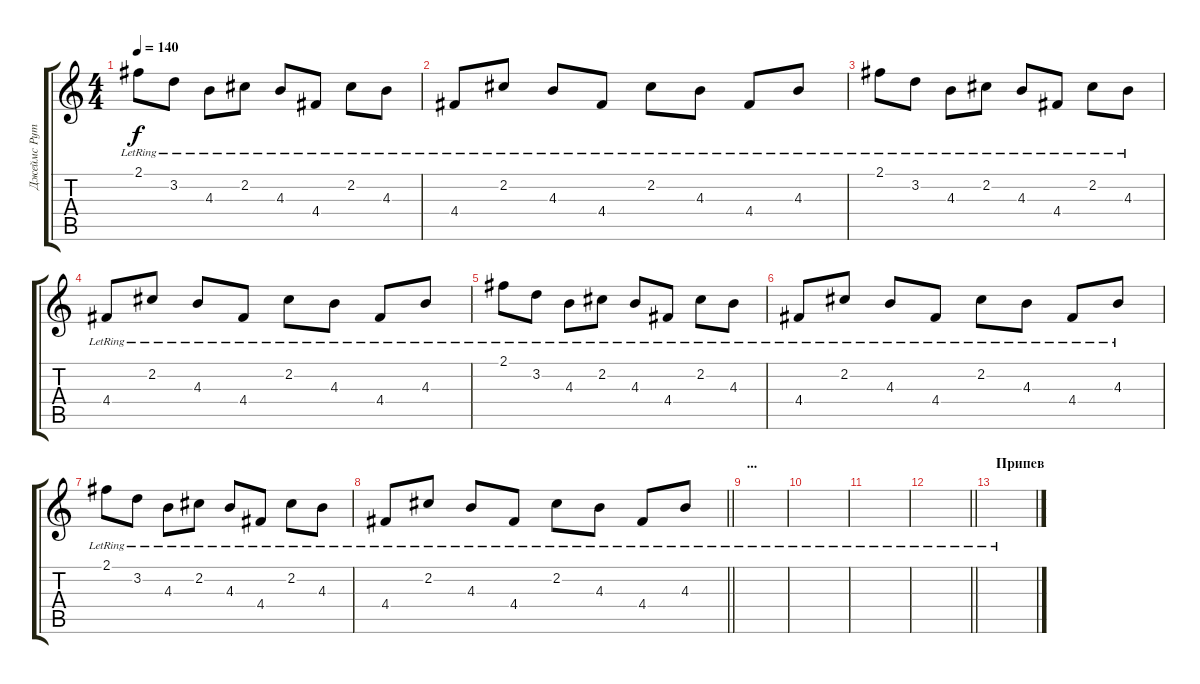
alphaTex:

\track ("Джеймс Рут (акустика)" "Джеймс Рут") {instrument acousticguitarsteel}
\staff {score tabs}
\tuning (E4 B3 G3 D3 A2 E2) {hide}
\ts (4 4)
\tempo 140
\clef g2
\ks c
2.1{lr}.8{dy f} 3.2{lr}.8 4.3{lr}.8 2.2{lr}.8 4.3{lr}.8 4.4{lr}.8 2.2{lr}.8 4.3{lr}.8 |
4.4{lr}.8 2.2{lr}.8 4.3{lr}.8 4.4{lr}.8 2.2{lr}.8 4.3{lr}.8 4.4{lr}.8 4.3{lr}.8 |
2.1{lr}.8 3.2{lr}.8 4.3{lr}.8 2.2{lr}.8 4.3{lr}.8 4.4{lr}.8 2.2{lr}.8 4.3{lr}.8 |
4.4{lr}.8 2.2{lr}.8 4.3{lr}.8 4.4{lr}.8 2.2{lr}.8 4.3{lr}.8 4.4{lr}.8 4.3{lr}.8 |
2.1{lr}.8 3.2{lr}.8 4.3{lr}.8 2.2{lr}.8 4.3{lr}.8 4.4{lr}.8 2.2{lr}.8 4.3{lr}.8 |
4.4{lr}.8 2.2{lr}.8 4.3{lr}.8 4.4{lr}.8 2.2{lr}.8 4.3{lr}.8 4.4{lr}.8 4.3{lr}.8 |
2.1{lr}.8 3.2{lr}.8 4.3{lr}.8 2.2{lr}.8 4.3{lr}.8 4.4{lr}.8 2.2{lr}.8 4.3{lr}.8 |
\barLineRight lightlight
4.4{lr}.8 2.2{lr}.8 4.3{lr}.8 4.4{lr}.8 2.2{lr}.8 4.3{lr}.8 4.4{lr}.8 4.3{lr}.8 |
\section ("" "...")
|
|
|
\barLineRight lightlight
|
\section ("" "Припев")
